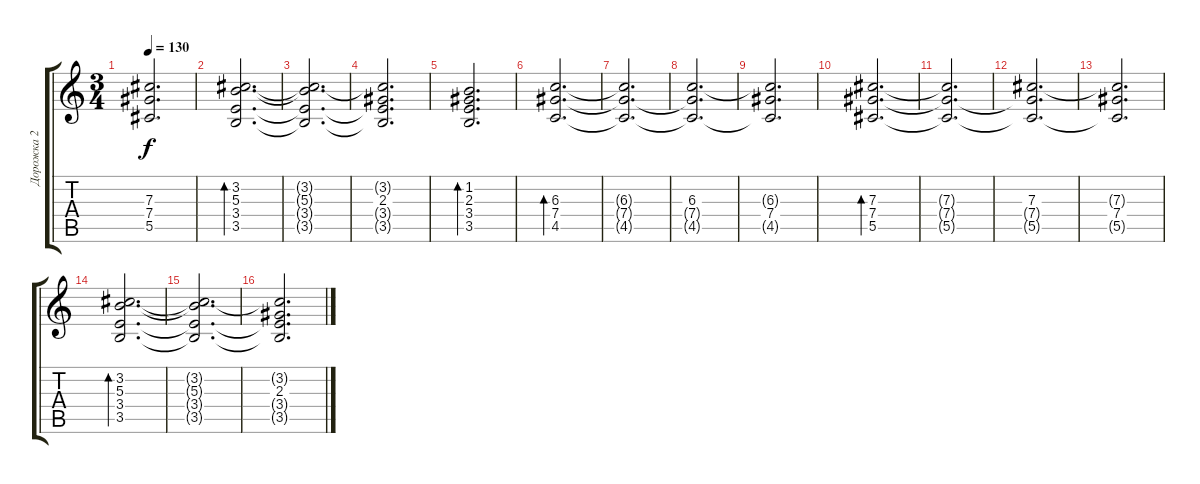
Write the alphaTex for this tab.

\track ("Дорожка 2" "Дорожка 2") {instrument distortionguitar}
\staff {score tabs}
\tuning (Eb4 Bb3 Gb3 Db3 Ab2 Db2) {hide}
\ts (3 4)
\tempo 130
\clef g2
\ks c
(7.3{t} 7.4 5.5{t}).2{d dy f} |
(3.2 5.3 3.4 3.5).2{d bd 480} |
(3.2{t} 5.3{t} 3.4{t} 3.5{t}).2{d} |
(3.2{t} 2.3 3.4{t} 3.5{t}).2{d} |
(1.2 2.3 3.4 3.5).2{d bd 480} |
(6.3 7.4 4.5).2{d bd 480} |
(6.3{t} 7.4{t} 4.5{t}).2{d} |
(6.3 7.4{t} 4.5{t}).2{d} |
(6.3{t} 7.4 4.5{t}).2{d} |
(7.3 7.4 5.5).2{d bd 480} |
(7.3{t} 7.4{t} 5.5{t}).2{d} |
(7.3 7.4{t} 5.5{t}).2{d} |
(7.3{t} 7.4 5.5{t}).2{d} |
(3.2 5.3 3.4 3.5).2{d bd 480} |
(3.2{t} 5.3{t} 3.4{t} 3.5{t}).2{d} |
(3.2{t} 2.3 3.4{t} 3.5{t}).2{d}
